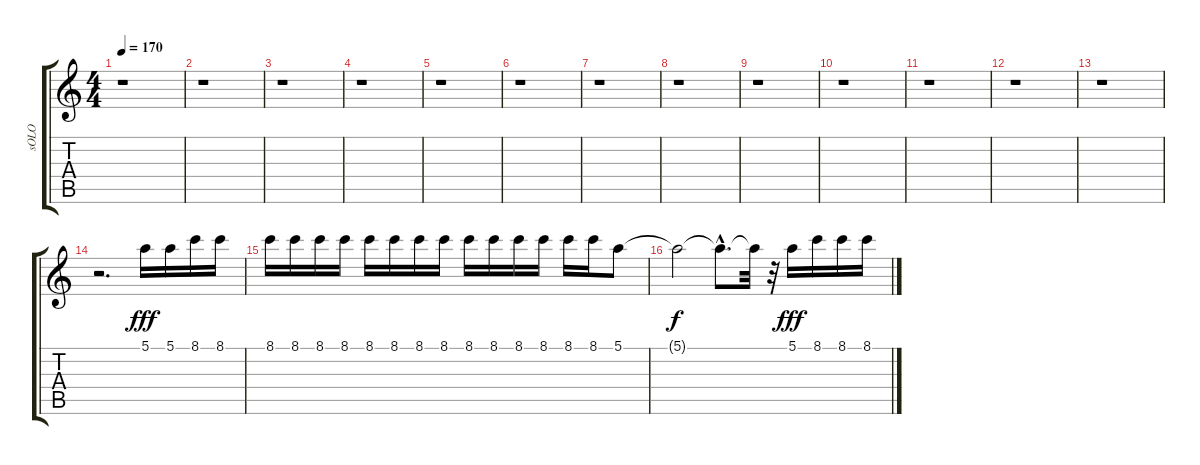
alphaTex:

\track ("sOLO" "sOLO") {instrument distortionguitar}
\staff {score tabs}
\tuning (E4 B3 G3 D3 A2 E2) {hide}
\ts (4 4)
\tempo 170
\clef g2
\ks c
r.1{dy fff} |
r.1 |
r.1 |
r.1 |
r.1 |
r.1 |
r.1 |
r.1 |
r.1 |
r.1 |
r.1 |
r.1 |
r.1 |
r.2{d} 5.1.16{instrument distortionguitar} 5.1.16 8.1.16 8.1.16 |
8.1.16 8.1.16 8.1.16 8.1.16 8.1.16 8.1.16 8.1.16 8.1.16 8.1.16 8.1.16 8.1.16 8.1.16 8.1.16 8.1.16 5.1.8 |
5.1{t}.2{dy f} 5.1{hac t}.8{d} 5.1{t}.32 r.32 5.1.16{dy fff} 8.1.16 8.1.16 8.1.16
